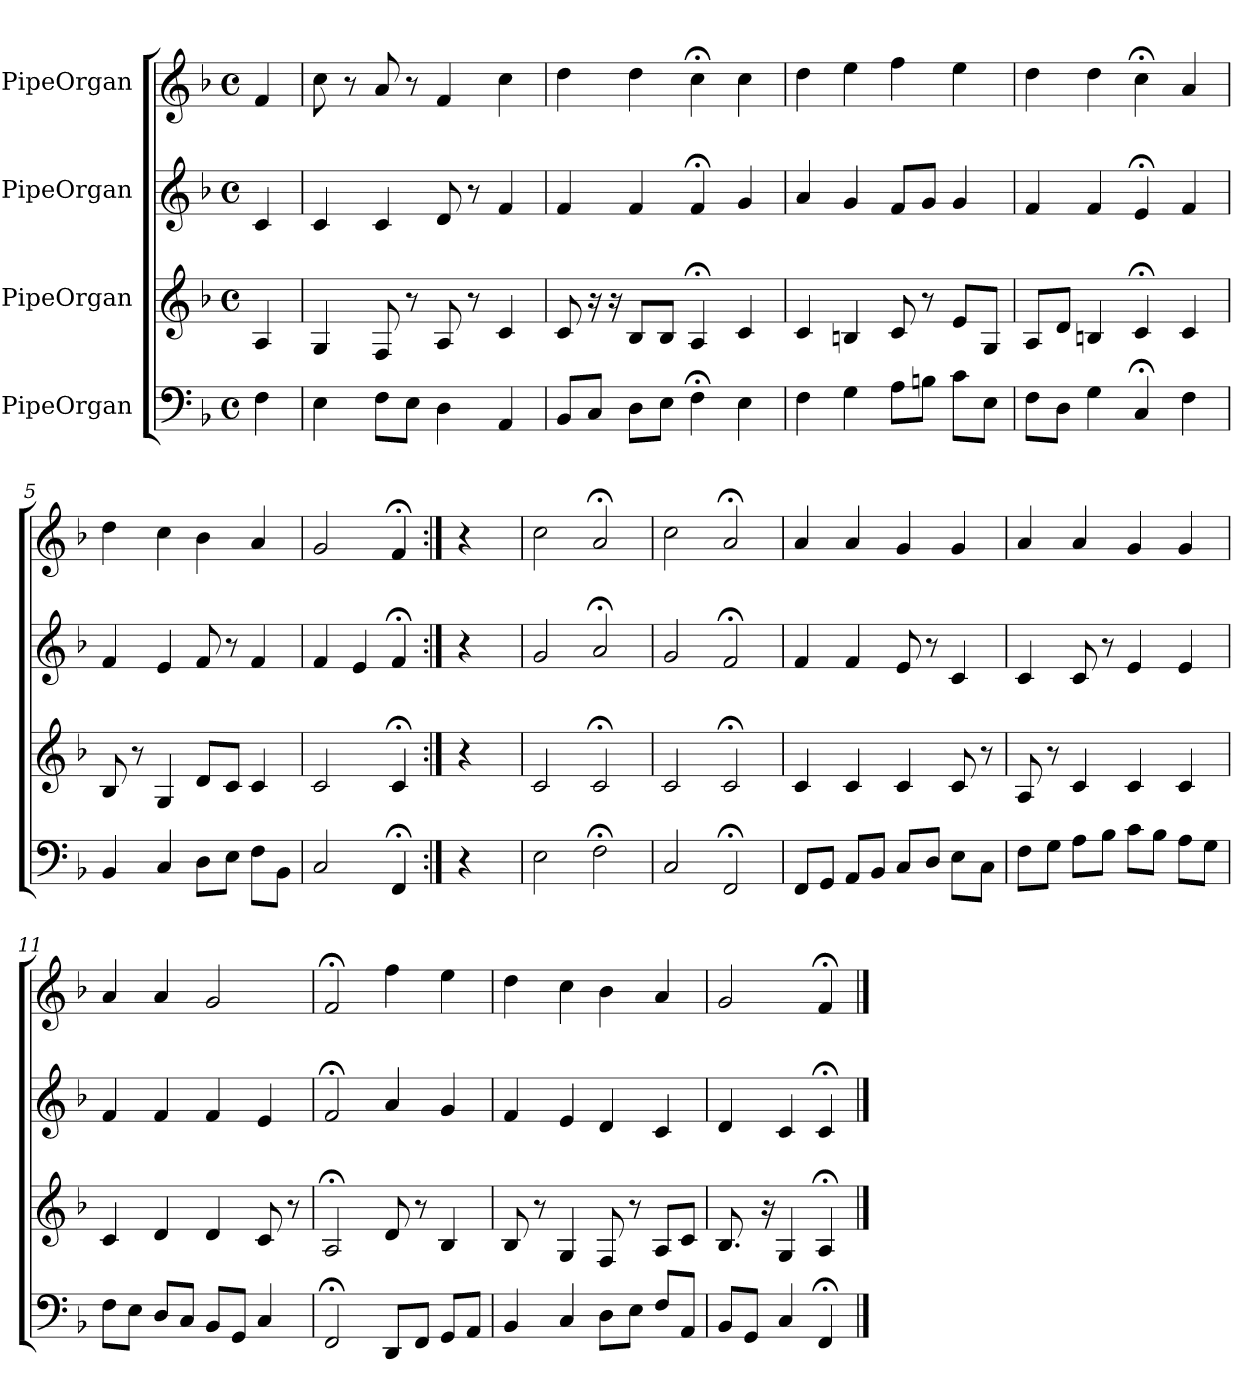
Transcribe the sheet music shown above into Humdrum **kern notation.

**kern	**kern	**kern	**kern
*part4	*part3	*part2	*part1
*staff4	*staff3	*staff2	*staff1
*I"PipeOrgan	*I"PipeOrgan	*I"PipeOrgan	*I"PipeOrgan
*k[b-]	*k[b-]	*k[b-]	*k[b-]
*F:	*F:	*F:	*F:
*M4/4	*M4/4	*M4/4	*M4/4
*met(c)	*met(c)	*met(c)	*met(c)
*MM56	*MM56	*MM56	*MM56
=	=	=	=
4F	4A	4c	4f
=1	=1	=1	=1
4E	4G	4c	8cc
.	.	.	8r
8FL	8F	4c	8a
8EJ	8r	.	8r
4D	8A	8d	4f
.	8r	8r	.
4AA	4c	4f	4cc
=2	=2	=2	=2
8BB-L	8c	4f	4dd
8CJ	16r	.	.
.	16r	.	.
8DL	8B-L	4f	4dd
8EJ	8B-J	.	.
4F;<	4A;<	4f;<	4cc;<
4E	4c	4g	4cc
=3	=3	=3	=3
4F	4c	4a	4dd
4G	4Bn	4g	4ee
8AL	8c	8fL	4ff
8BnJ	8r	8gJ	.
8cL	8eL	4g	4ee
8EJ	8GJ	.	.
=4	=4	=4	=4
8FL	8AL	4f	4dd
8DJ	8dJ	.	.
4G	4Bn	4f	4dd
4C;<	4c;<	4e;<	4cc;<
4F	4c	4f	4a
=5	=5	=5	=5
4BB-	8B-	4f	4dd
.	8r	.	.
4C	4G	4e	4cc
8DL	8dL	8f	4b-
8EJ	8cJ	8r	.
8FL	4c	4f	4a
8BB-J	.	.	.
=6	=6	=6	=6
2C	2c	4f	2g
.	.	4e	.
4FF;<	4c;<	4f;<	4f;<
=:|!	=:|!	=:|!	=:|!
4r	4r	4r	4r
=7	=7	=7	=7
2E	2c	2g	2cc
2F;<	2c;<	2a;<	2a;<
=8	=8	=8	=8
2C	2c	2g	2cc
2FF;<	2c;<	2f;<	2a;<
=9	=9	=9	=9
8FFL	4c	4f	4a
8GGJ	.	.	.
8AAL	4c	4f	4a
8BB-J	.	.	.
8CL	4c	8e	4g
8DJ	.	8r	.
8EL	8c	4c	4g
8CJ	8r	.	.
=10	=10	=10	=10
8FL	8A	4c	4a
8GJ	8r	.	.
8AL	4c	8c	4a
8B-J	.	8r	.
8cL	4c	4e	4g
8B-J	.	.	.
8AL	4c	4e	4g
8GJ	.	.	.
=11	=11	=11	=11
8FL	4c	4f	4a
8EJ	.	.	.
8DL	4d	4f	4a
8CJ	.	.	.
8BB-L	4d	4f	2g
8GGJ	.	.	.
4C	8c	4e	.
.	8r	.	.
=12	=12	=12	=12
2FF;<	2A;<	2f;<	2f;<
8DDL	8d	4a	4ff
8FFJ	8r	.	.
8GGL	4B-	4g	4ee
8AAJ	.	.	.
=13	=13	=13	=13
4BB-	8B-	4f	4dd
.	8r	.	.
4C	4G	4e	4cc
8DL	8F	4d	4b-
8EJ	8r	.	.
8FL	8AL	4c	4a
8AAJ	8cJ	.	.
=14	=14	=14	=14
8BB-L	8.B-	4d	2g
8GGJ	.	.	.
.	16r	.	.
4C	4G	4c	.
4FF;<	4A;<	4c;<	4f;<
==	==	==	==
*-	*-	*-	*-
